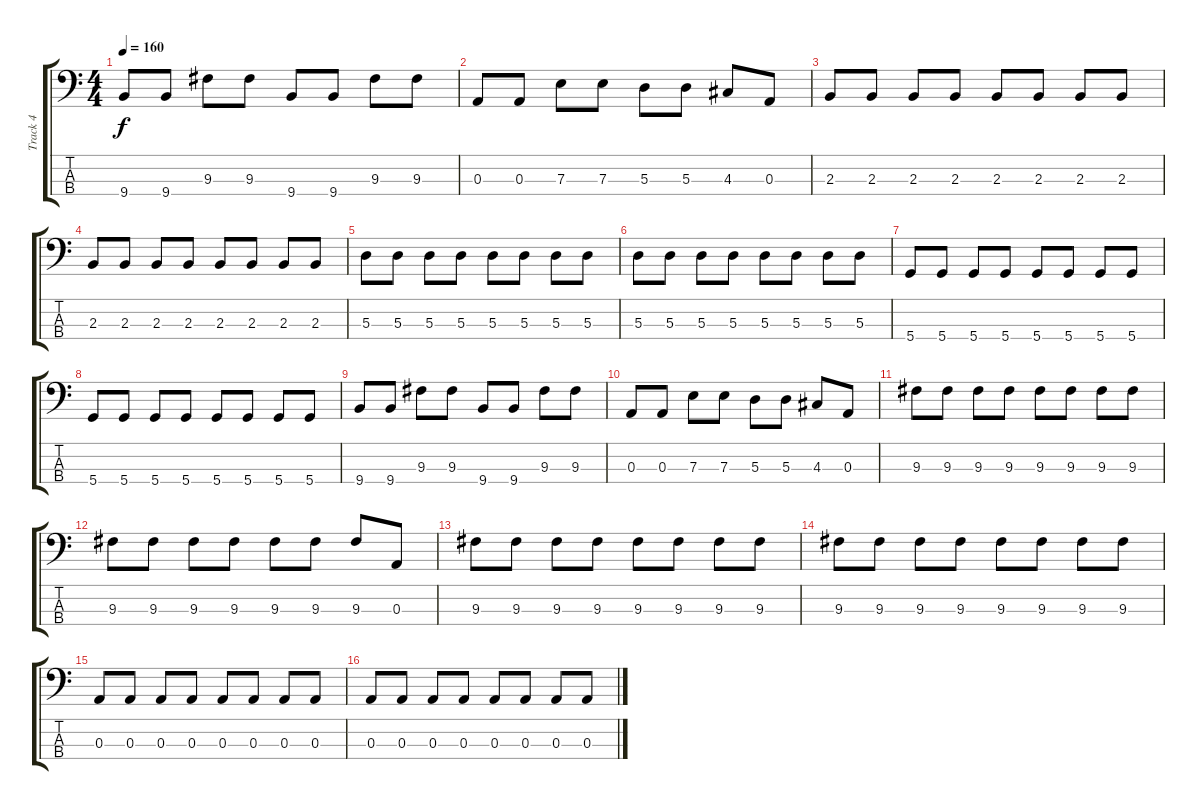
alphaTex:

\track ("Track 4" "Track 4") {instrument electricbassfinger}
\staff {score tabs}
\tuning (G2 D2 A1 D1) {hide}
\ts (4 4)
\tempo 160
\clef f4
\ks c
9.4.8{dy f} 9.4.8 9.3.8 9.3.8 9.4.8 9.4.8 9.3.8 9.3.8 |
0.3.8 0.3.8 7.3.8 7.3.8 5.3.8 5.3.8 4.3.8 0.3.8 |
2.3.8 2.3.8 2.3.8 2.3.8 2.3.8 2.3.8 2.3.8 2.3.8 |
2.3.8 2.3.8 2.3.8 2.3.8 2.3.8 2.3.8 2.3.8 2.3.8 |
5.3.8 5.3.8 5.3.8 5.3.8 5.3.8 5.3.8 5.3.8 5.3.8 |
5.3.8 5.3.8 5.3.8 5.3.8 5.3.8 5.3.8 5.3.8 5.3.8 |
5.4.8 5.4.8 5.4.8 5.4.8 5.4.8 5.4.8 5.4.8 5.4.8 |
5.4.8 5.4.8 5.4.8 5.4.8 5.4.8 5.4.8 5.4.8 5.4.8 |
9.4.8 9.4.8 9.3.8 9.3.8 9.4.8 9.4.8 9.3.8 9.3.8 |
0.3.8 0.3.8 7.3.8 7.3.8 5.3.8 5.3.8 4.3.8 0.3.8 |
9.3.8 9.3.8 9.3.8 9.3.8 9.3.8 9.3.8 9.3.8 9.3.8 |
9.3.8 9.3.8 9.3.8 9.3.8 9.3.8 9.3.8 9.3.8 0.3.8 |
9.3.8 9.3.8 9.3.8 9.3.8 9.3.8 9.3.8 9.3.8 9.3.8 |
9.3.8 9.3.8 9.3.8 9.3.8 9.3.8 9.3.8 9.3.8 9.3.8 |
0.3.8 0.3.8 0.3.8 0.3.8 0.3.8 0.3.8 0.3.8 0.3.8 |
0.3.8 0.3.8 0.3.8 0.3.8 0.3.8 0.3.8 0.3.8 0.3.8
